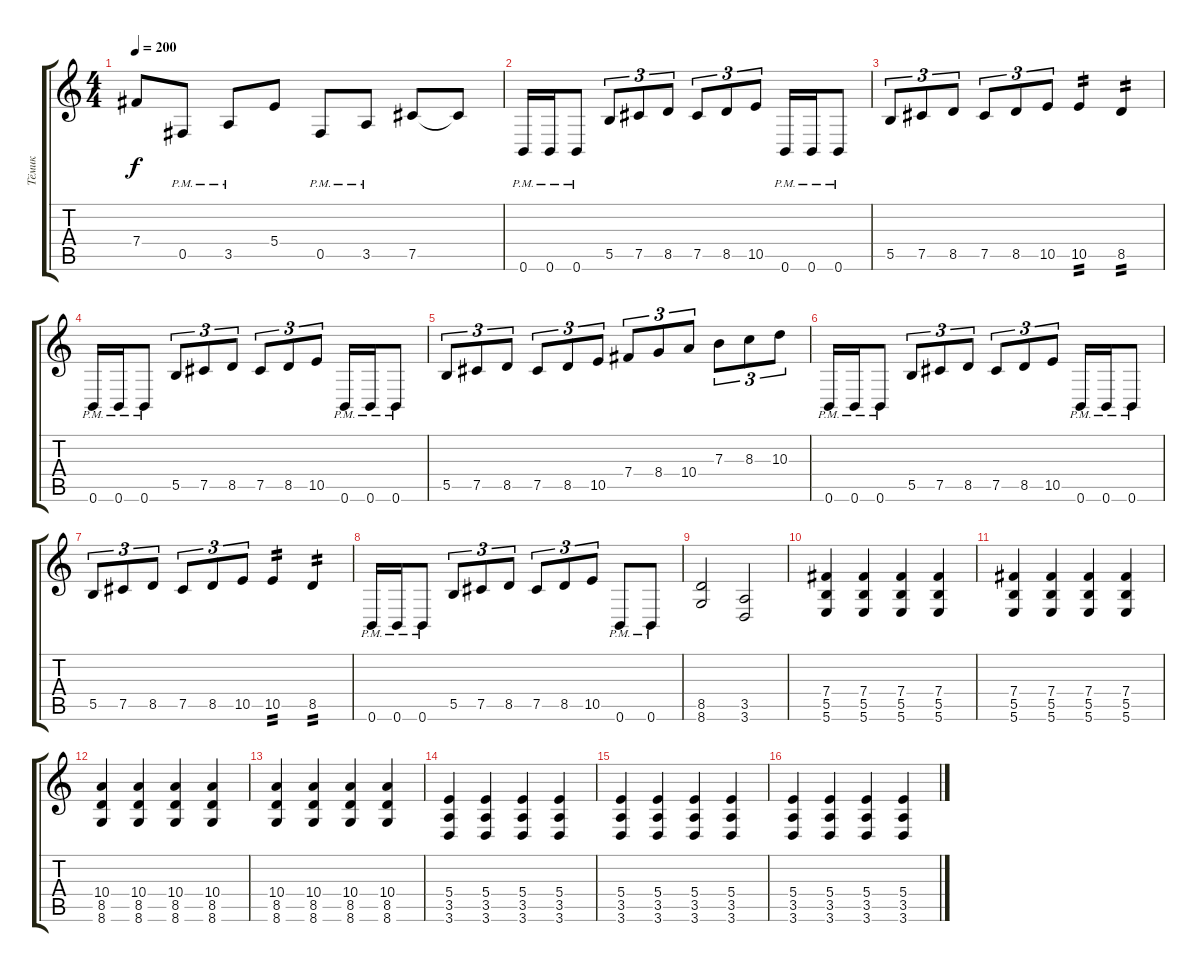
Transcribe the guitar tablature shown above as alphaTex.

\track ("Тёмик" "Тёмик") {instrument distortionguitar}
\staff {score tabs}
\tuning (Db4 Ab3 E3 B2 Gb2 B1) {hide}
\ts (4 4)
\tempo 200
\clef g2
\ks c
7.4.8{dy f} 0.5{pm}.8 3.5{pm}.8 5.4.8 0.5{pm}.8 3.5{pm}.8 7.5.8 7.5{t}.8 |
0.6{pm}.16 0.6{pm}.16 0.6{pm}.8 5.5.8{tu (3 2)} 7.5.8{tu (3 2)} 8.5.8{tu (3 2)} 7.5.8{tu (3 2)} 8.5.8{tu (3 2)} 10.5.8{tu (3 2)} 0.6{pm}.16 0.6{pm}.16 0.6{pm}.8 |
5.5.8{tu (3 2)} 7.5.8{tu (3 2)} 8.5.8{tu (3 2)} 7.5.8{tu (3 2)} 8.5.8{tu (3 2)} 10.5.8{tu (3 2)} 10.5.4{tp 2} 8.5.4{tp 2} |
0.6{pm}.16 0.6{pm}.16 0.6{pm}.8 5.5.8{tu (3 2)} 7.5.8{tu (3 2)} 8.5.8{tu (3 2)} 7.5.8{tu (3 2)} 8.5.8{tu (3 2)} 10.5.8{tu (3 2)} 0.6{pm}.16 0.6{pm}.16 0.6{pm}.8 |
5.5.8{tu (3 2)} 7.5.8{tu (3 2)} 8.5.8{tu (3 2)} 7.5.8{tu (3 2)} 8.5.8{tu (3 2)} 10.5.8{tu (3 2)} 7.4.8{tu (3 2)} 8.4.8{tu (3 2)} 10.4.8{tu (3 2)} 7.3.8{tu (3 2)} 8.3.8{tu (3 2)} 10.3.8{tu (3 2)} |
0.6{pm}.16 0.6{pm}.16 0.6{pm}.8 5.5.8{tu (3 2)} 7.5.8{tu (3 2)} 8.5.8{tu (3 2)} 7.5.8{tu (3 2)} 8.5.8{tu (3 2)} 10.5.8{tu (3 2)} 0.6{pm}.16 0.6{pm}.16 0.6{pm}.8 |
5.5.8{tu (3 2)} 7.5.8{tu (3 2)} 8.5.8{tu (3 2)} 7.5.8{tu (3 2)} 8.5.8{tu (3 2)} 10.5.8{tu (3 2)} 10.5.4{tp 2} 8.5.4{tp 2} |
0.6{pm}.16 0.6{pm}.16 0.6{pm}.8 5.5.8{tu (3 2)} 7.5.8{tu (3 2)} 8.5.8{tu (3 2)} 7.5.8{tu (3 2)} 8.5.8{tu (3 2)} 10.5.8{tu (3 2)} 0.6{pm}.8 0.6{pm}.8 |
(8.5 8.6).2 (3.5 3.6).2 |
(7.4 5.5 5.6).4 (7.4 5.5 5.6).4 (7.4 5.5 5.6).4 (7.4 5.5 5.6).4 |
(7.4 5.5 5.6).4 (7.4 5.5 5.6).4 (7.4 5.5 5.6).4 (7.4 5.5 5.6).4 |
(10.4 8.5 8.6).4 (10.4 8.5 8.6).4 (10.4 8.5 8.6).4 (10.4 8.5 8.6).4 |
(10.4 8.5 8.6).4 (10.4 8.5 8.6).4 (10.4 8.5 8.6).4 (10.4 8.5 8.6).4 |
(5.4 3.5 3.6).4 (5.4 3.5 3.6).4 (5.4 3.5 3.6).4 (5.4 3.5 3.6).4 |
(5.4 3.5 3.6).4 (5.4 3.5 3.6).4 (5.4 3.5 3.6).4 (5.4 3.5 3.6).4 |
(5.4 3.5 3.6).4 (5.4 3.5 3.6).4 (5.4 3.5 3.6).4 (5.4 3.5 3.6).4
